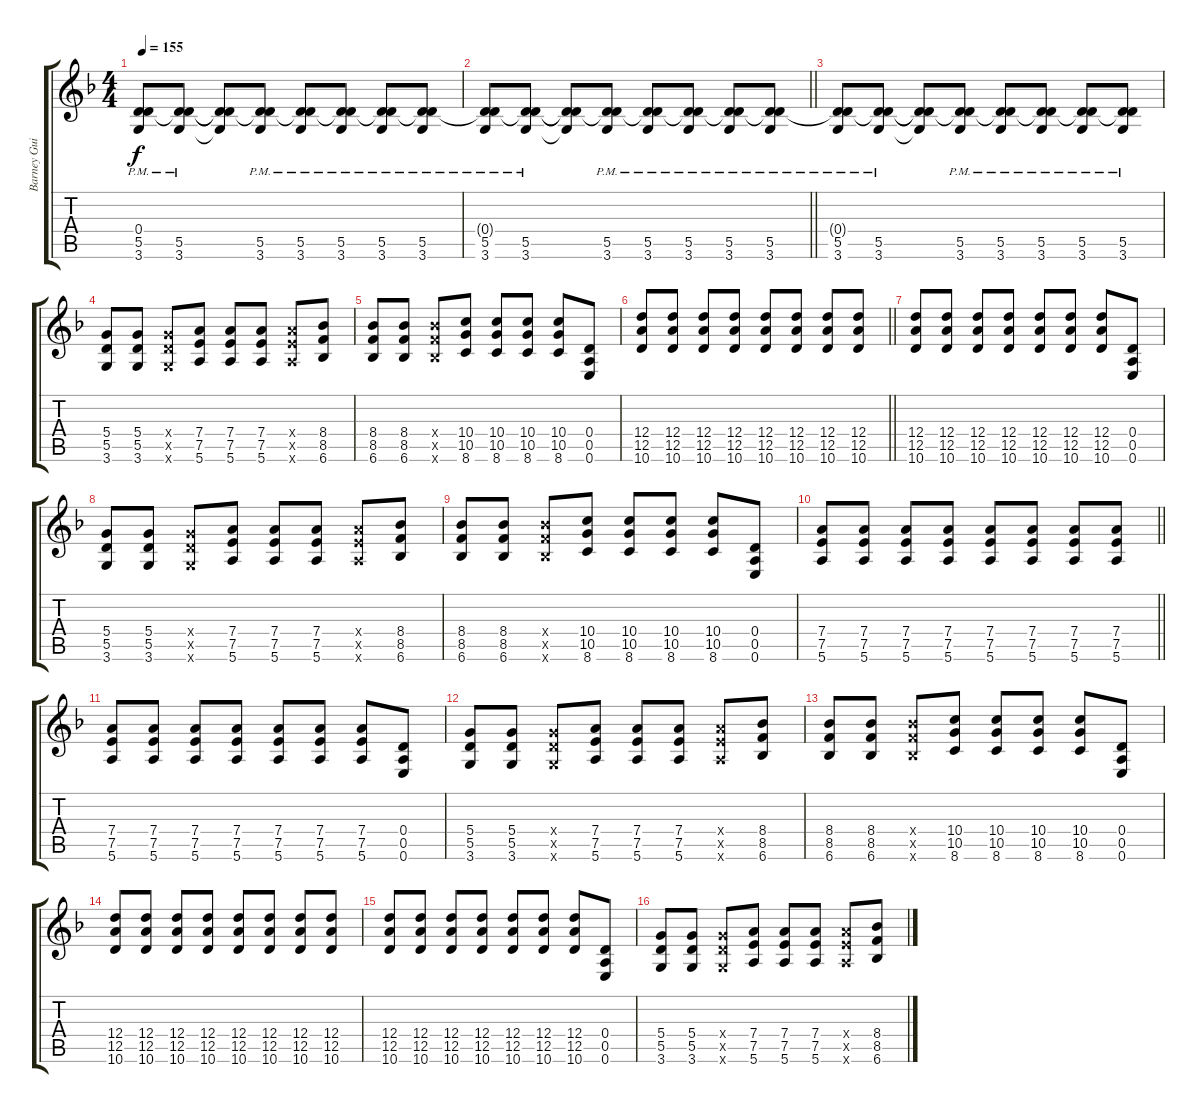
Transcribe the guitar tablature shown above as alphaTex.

\track ("Barney Guitar" "Barney Gui") {instrument overdrivenguitar}
\staff {score tabs}
\tuning (E4 B3 G3 D3 A2 E2) {hide}
\ts (4 4)
\tempo 155
\clef g2
\ks f
(0.4{t} 5.5{pm} 3.6{pm}).8{dy f} (0.4{t} 5.5{pm} 3.6{pm}).8 (0.4{t} 5.5{t} 3.6{t}).8 (0.4{t} 5.5{pm} 3.6{pm}).8 (0.4{t} 5.5{pm} 3.6{pm}).8 (0.4{t} 5.5{pm} 3.6{pm}).8 (0.4{t} 5.5{pm} 3.6{pm}).8 (0.4{t} 5.5{pm} 3.6{pm}).8 |
\barLineRight lightlight
(0.4{t} 5.5{pm} 3.6{pm}).8 (0.4{t} 5.5{pm} 3.6{pm}).8 (0.4{t} 5.5{t} 3.6{t}).8 (0.4{t} 5.5{pm} 3.6{pm}).8 (0.4{t} 5.5{pm} 3.6{pm}).8 (0.4{t} 5.5{pm} 3.6{pm}).8 (0.4{t} 5.5{pm} 3.6{pm}).8 (0.4{t} 5.5{pm} 3.6{pm}).8 |
(0.4{t} 5.5{pm} 3.6{pm}).8 (0.4{t} 5.5{pm} 3.6{pm}).8 (0.4{t} 5.5{t} 3.6{t}).8 (0.4{t} 5.5{pm} 3.6{pm}).8 (0.4{t} 5.5{pm} 3.6{pm}).8 (0.4{t} 5.5{pm} 3.6{pm}).8 (0.4{t} 5.5{pm} 3.6{pm}).8 (0.4{t} 5.5{pm} 3.6{pm}).8 |
(5.4 5.5 3.6).8 (5.4 5.5 3.6).8 (5.4{x} 5.5{x} 3.6{x}).8 (7.4 7.5 5.6).8 (7.4 7.5 5.6).8 (7.4 7.5 5.6).8 (7.4{x} 7.5{x} 5.6{x}).8 (8.4 8.5 6.6).8 |
(8.4 8.5 6.6).8 (8.4 8.5 6.6).8 (8.4{x} 8.5{x} 6.6{x}).8 (10.4 10.5 8.6).8 (10.4 10.5 8.6).8 (10.4 10.5 8.6).8 (10.4 10.5 8.6).8 (0.4 0.5 0.6).8 |
\barLineRight lightlight
(12.4 12.5 10.6).8 (12.4 12.5 10.6).8 (12.4 12.5 10.6).8 (12.4 12.5 10.6).8 (12.4 12.5 10.6).8 (12.4 12.5 10.6).8 (12.4 12.5 10.6).8 (12.4 12.5 10.6).8 |
(12.4 12.5 10.6).8 (12.4 12.5 10.6).8 (12.4 12.5 10.6).8 (12.4 12.5 10.6).8 (12.4 12.5 10.6).8 (12.4 12.5 10.6).8 (12.4 12.5 10.6).8 (0.4 0.5 0.6).8 |
(5.4 5.5 3.6).8 (5.4 5.5 3.6).8 (5.4{x} 5.5{x} 3.6{x}).8 (7.4 7.5 5.6).8 (7.4 7.5 5.6).8 (7.4 7.5 5.6).8 (7.4{x} 7.5{x} 5.6{x}).8 (8.4 8.5 6.6).8 |
(8.4 8.5 6.6).8 (8.4 8.5 6.6).8 (8.4{x} 8.5{x} 6.6{x}).8 (10.4 10.5 8.6).8 (10.4 10.5 8.6).8 (10.4 10.5 8.6).8 (10.4 10.5 8.6).8 (0.4 0.5 0.6).8 |
\barLineRight lightlight
(7.4 7.5 5.6).8 (7.4 7.5 5.6).8 (7.4 7.5 5.6).8 (7.4 7.5 5.6).8 (7.4 7.5 5.6).8 (7.4 7.5 5.6).8 (7.4 7.5 5.6).8 (7.4 7.5 5.6).8 |
(7.4 7.5 5.6).8 (7.4 7.5 5.6).8 (7.4 7.5 5.6).8 (7.4 7.5 5.6).8 (7.4 7.5 5.6).8 (7.4 7.5 5.6).8 (7.4 7.5 5.6).8 (0.4 0.5 0.6).8 |
(5.4 5.5 3.6).8 (5.4 5.5 3.6).8 (5.4{x} 5.5{x} 3.6{x}).8 (7.4 7.5 5.6).8 (7.4 7.5 5.6).8 (7.4 7.5 5.6).8 (7.4{x} 7.5{x} 5.6{x}).8 (8.4 8.5 6.6).8 |
(8.4 8.5 6.6).8 (8.4 8.5 6.6).8 (8.4{x} 8.5{x} 6.6{x}).8 (10.4 10.5 8.6).8 (10.4 10.5 8.6).8 (10.4 10.5 8.6).8 (10.4 10.5 8.6).8 (0.4 0.5 0.6).8 |
(12.4 12.5 10.6).8 (12.4 12.5 10.6).8 (12.4 12.5 10.6).8 (12.4 12.5 10.6).8 (12.4 12.5 10.6).8 (12.4 12.5 10.6).8 (12.4 12.5 10.6).8 (12.4 12.5 10.6).8 |
(12.4 12.5 10.6).8 (12.4 12.5 10.6).8 (12.4 12.5 10.6).8 (12.4 12.5 10.6).8 (12.4 12.5 10.6).8 (12.4 12.5 10.6).8 (12.4 12.5 10.6).8 (0.4 0.5 0.6).8 |
(5.4 5.5 3.6).8 (5.4 5.5 3.6).8 (5.4{x} 5.5{x} 3.6{x}).8 (7.4 7.5 5.6).8 (7.4 7.5 5.6).8 (7.4 7.5 5.6).8 (7.4{x} 7.5{x} 5.6{x}).8 (8.4 8.5 6.6).8
